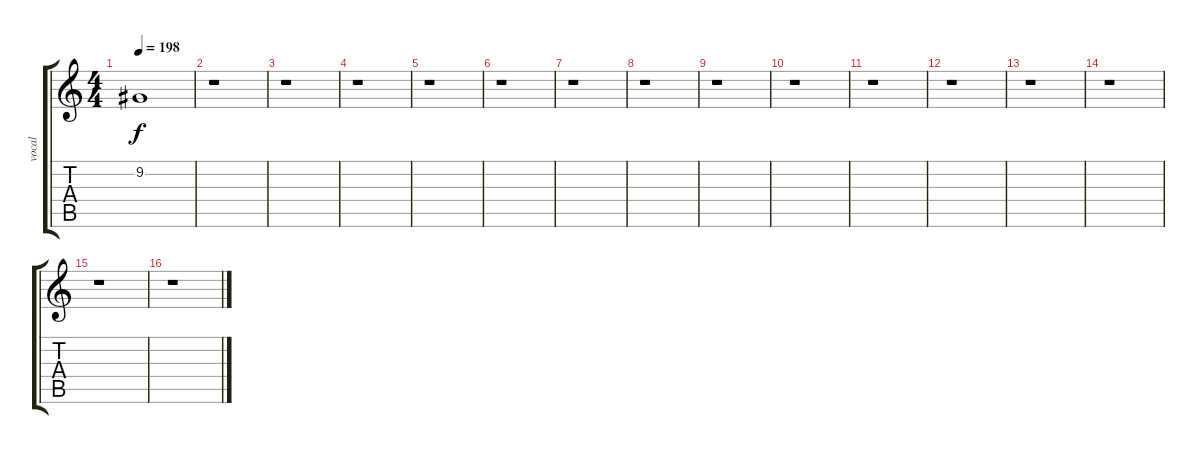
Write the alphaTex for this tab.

\track ("vocal" "vocal") {instrument pad4choir}
\staff {score tabs}
\tuning (E4 B3 G3 D3 A2 E2) {hide}
\ts (4 4)
\tempo 198
\clef g2
\ks c
9.2.1{dy f} |
r.1 |
r.1 |
r.1 |
r.1 |
r.1 |
r.1 |
r.1 |
r.1 |
r.1 |
r.1 |
r.1 |
r.1 |
r.1 |
r.1 |
r.1
